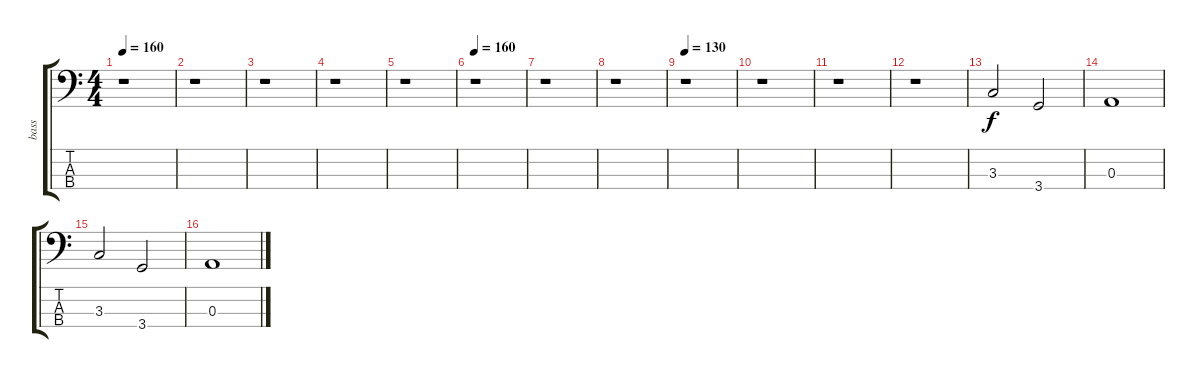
\track ("bass" "bass") {instrument electricbassfinger}
\staff {score tabs}
\tuning (G2 D2 A1 E1) {hide}
\ts (4 4)
\tempo 160
\clef f4
\ks c
r.1{dy f} |
r.1 |
r.1 |
r.1 |
r.1 |
\tempo 160
r.1 |
r.1 |
r.1 |
\tempo 130
r.1 |
r.1 |
r.1 |
r.1 |
3.3.2 3.4.2 |
0.3.1 |
3.3.2 3.4.2 |
0.3.1
